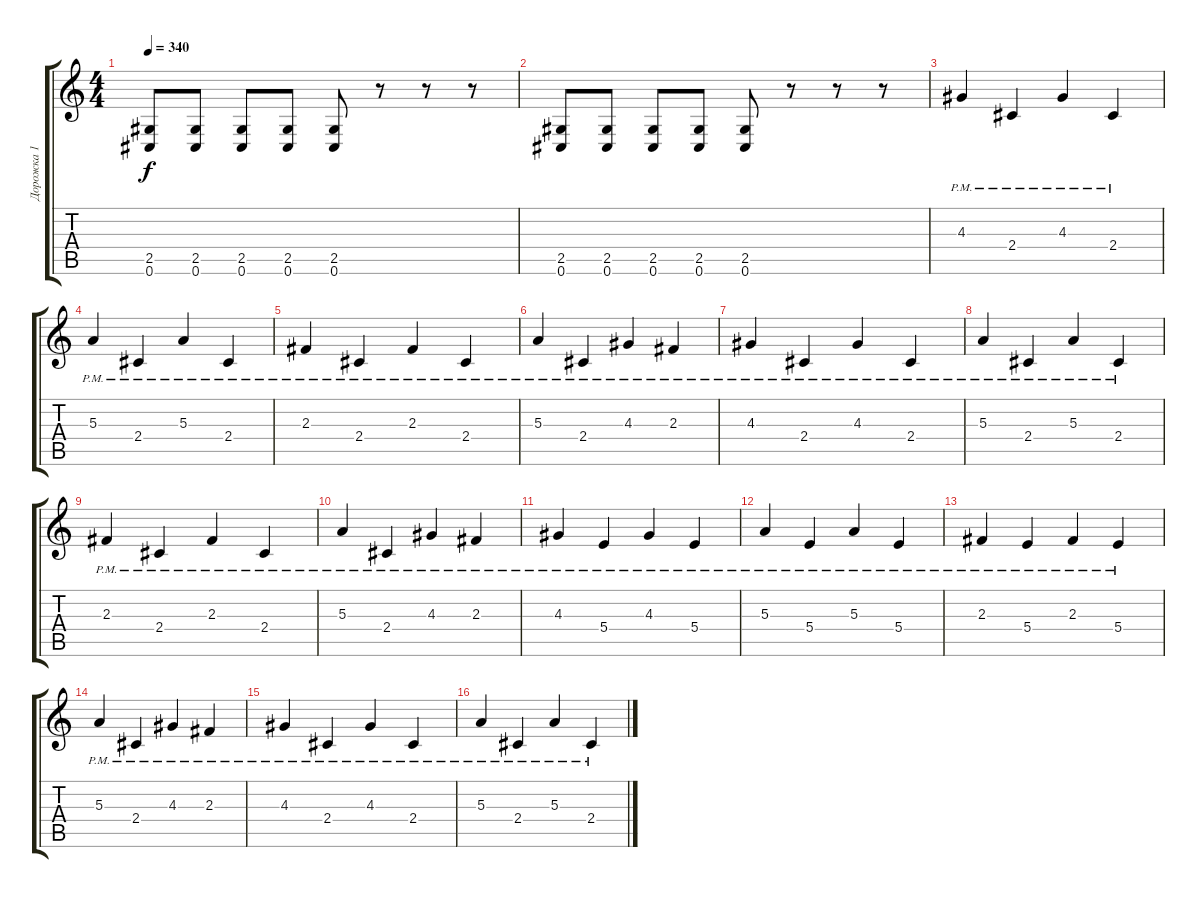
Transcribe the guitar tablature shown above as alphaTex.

\track ("Дорожка 1" "Дорожка 1") {instrument overdrivenguitar}
\staff {score tabs}
\tuning (Db4 Ab3 E3 B2 Gb2 Db2) {hide}
\ts (4 4)
\tempo 340
\clef g2
\ks c
(2.5 0.6).8{dy f} (2.5 0.6).8 (2.5 0.6).8 (2.5 0.6).8 (2.5 0.6).8 r.8 r.8 r.8 |
(2.5 0.6).8 (2.5 0.6).8 (2.5 0.6).8 (2.5 0.6).8 (2.5 0.6).8 r.8 r.8 r.8 |
4.3{pm}.4 2.4{pm}.4 4.3{pm}.4 2.4{pm}.4 |
5.3{pm}.4 2.4{pm}.4 5.3{pm}.4 2.4{pm}.4 |
2.3{pm}.4 2.4{pm}.4 2.3{pm}.4 2.4{pm}.4 |
5.3{pm}.4 2.4{pm}.4 4.3{pm}.4 2.3{pm}.4 |
4.3{pm}.4 2.4{pm}.4 4.3{pm}.4 2.4{pm}.4 |
5.3{pm}.4 2.4{pm}.4 5.3{pm}.4 2.4{pm}.4 |
2.3{pm}.4 2.4{pm}.4 2.3{pm}.4 2.4{pm}.4 |
5.3{pm}.4 2.4{pm}.4 4.3{pm}.4 2.3{pm}.4 |
4.3{pm}.4 5.4{pm}.4 4.3{pm}.4 5.4{pm}.4 |
5.3{pm}.4 5.4{pm}.4 5.3{pm}.4 5.4{pm}.4 |
2.3{pm}.4 5.4{pm}.4 2.3{pm}.4 5.4{pm}.4 |
5.3{pm}.4 2.4{pm}.4 4.3{pm}.4 2.3{pm}.4 |
4.3{pm}.4 2.4{pm}.4 4.3{pm}.4 2.4{pm}.4 |
5.3{pm}.4 2.4{pm}.4 5.3{pm}.4 2.4{pm}.4
